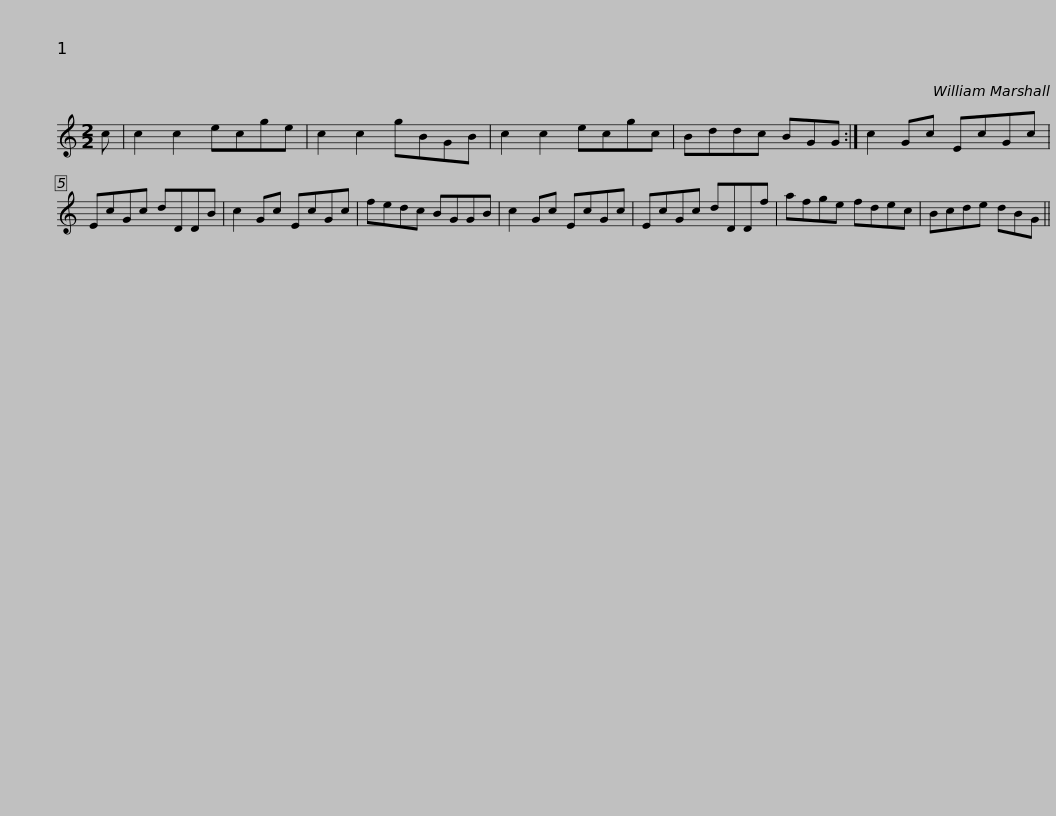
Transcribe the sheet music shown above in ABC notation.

X:1
L:1/8
M:2/2
I:linebreak $
K:C
V:1 treble
V:1
 c | c2 c2 ecge | c2 c2 gBGB | c2 c2 ecgc | Bddc BGG :| %5
 c2 Gc EcGc | EcGc dDDB |$ c2 Gc EcGc | fedc BGGB | c2 Gc EcGc | %10
 EcGc dDDf | afge fdec | Bcde dBG || %13
